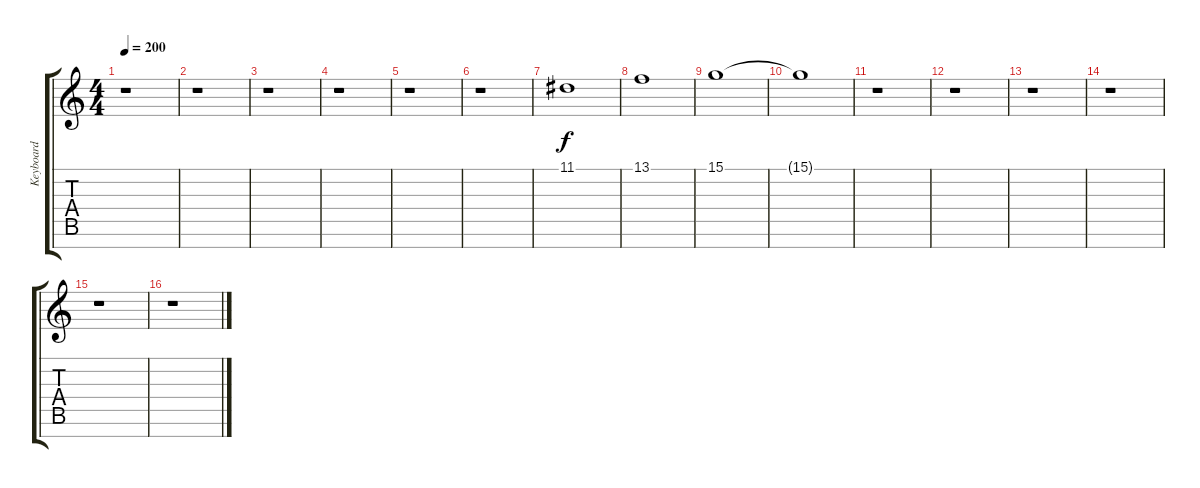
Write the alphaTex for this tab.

\track ("Keyboard" "Keyboard") {instrument orchestrahit}
\staff {score tabs}
\tuning (E4 B3 G3 D3 A2 E2 B1) {hide}
\ts (4 4)
\tempo 200
\clef g2
\ks c
r.1{dy f} |
r.1 |
r.1 |
r.1 |
r.1 |
r.1 |
\section ("" "")
11.1.1{volume 12 instrument tubularbells} |
13.1.1 |
15.1.1 |
15.1{t}.1 |
r.1 |
r.1 |
r.1 |
r.1 |
r.1 |
r.1
